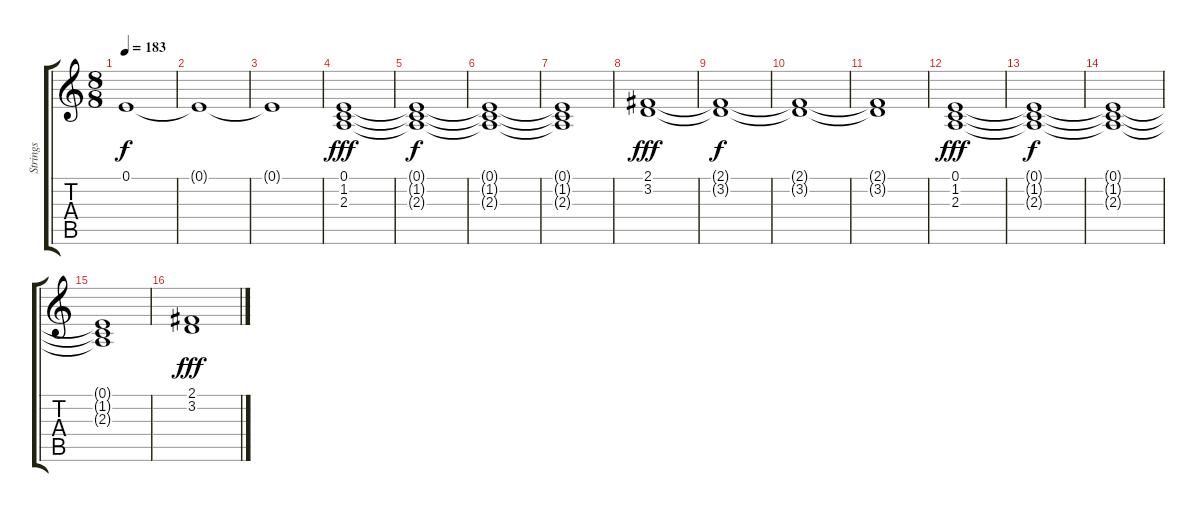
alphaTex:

\track ("Strings" "Strings") {instrument stringensemble1}
\staff {score tabs}
\tuning (E4 B3 G3 D3 A2 E2) {hide}
\ts (8 8)
\tempo 183
\clef g2
\ks c
0.1{t}.1{dy f} |
0.1{t}.1 |
0.1{t}.1 |
(0.1 1.2 2.3).1{dy fff} |
(0.1{t} 1.2{t} 2.3{t}).1{dy f} |
(0.1{t} 1.2{t} 2.3{t}).1 |
(0.1{t} 1.2{t} 2.3{t}).1 |
(2.1 3.2).1{dy fff} |
(2.1{t} 3.2{t}).1{dy f} |
(2.1{t} 3.2{t}).1 |
(2.1{t} 3.2{t}).1 |
(0.1 1.2 2.3).1{dy fff} |
(0.1{t} 1.2{t} 2.3{t}).1{dy f} |
(0.1{t} 1.2{t} 2.3{t}).1 |
(0.1{t} 1.2{t} 2.3{t}).1 |
(2.1 3.2).1{dy fff}
